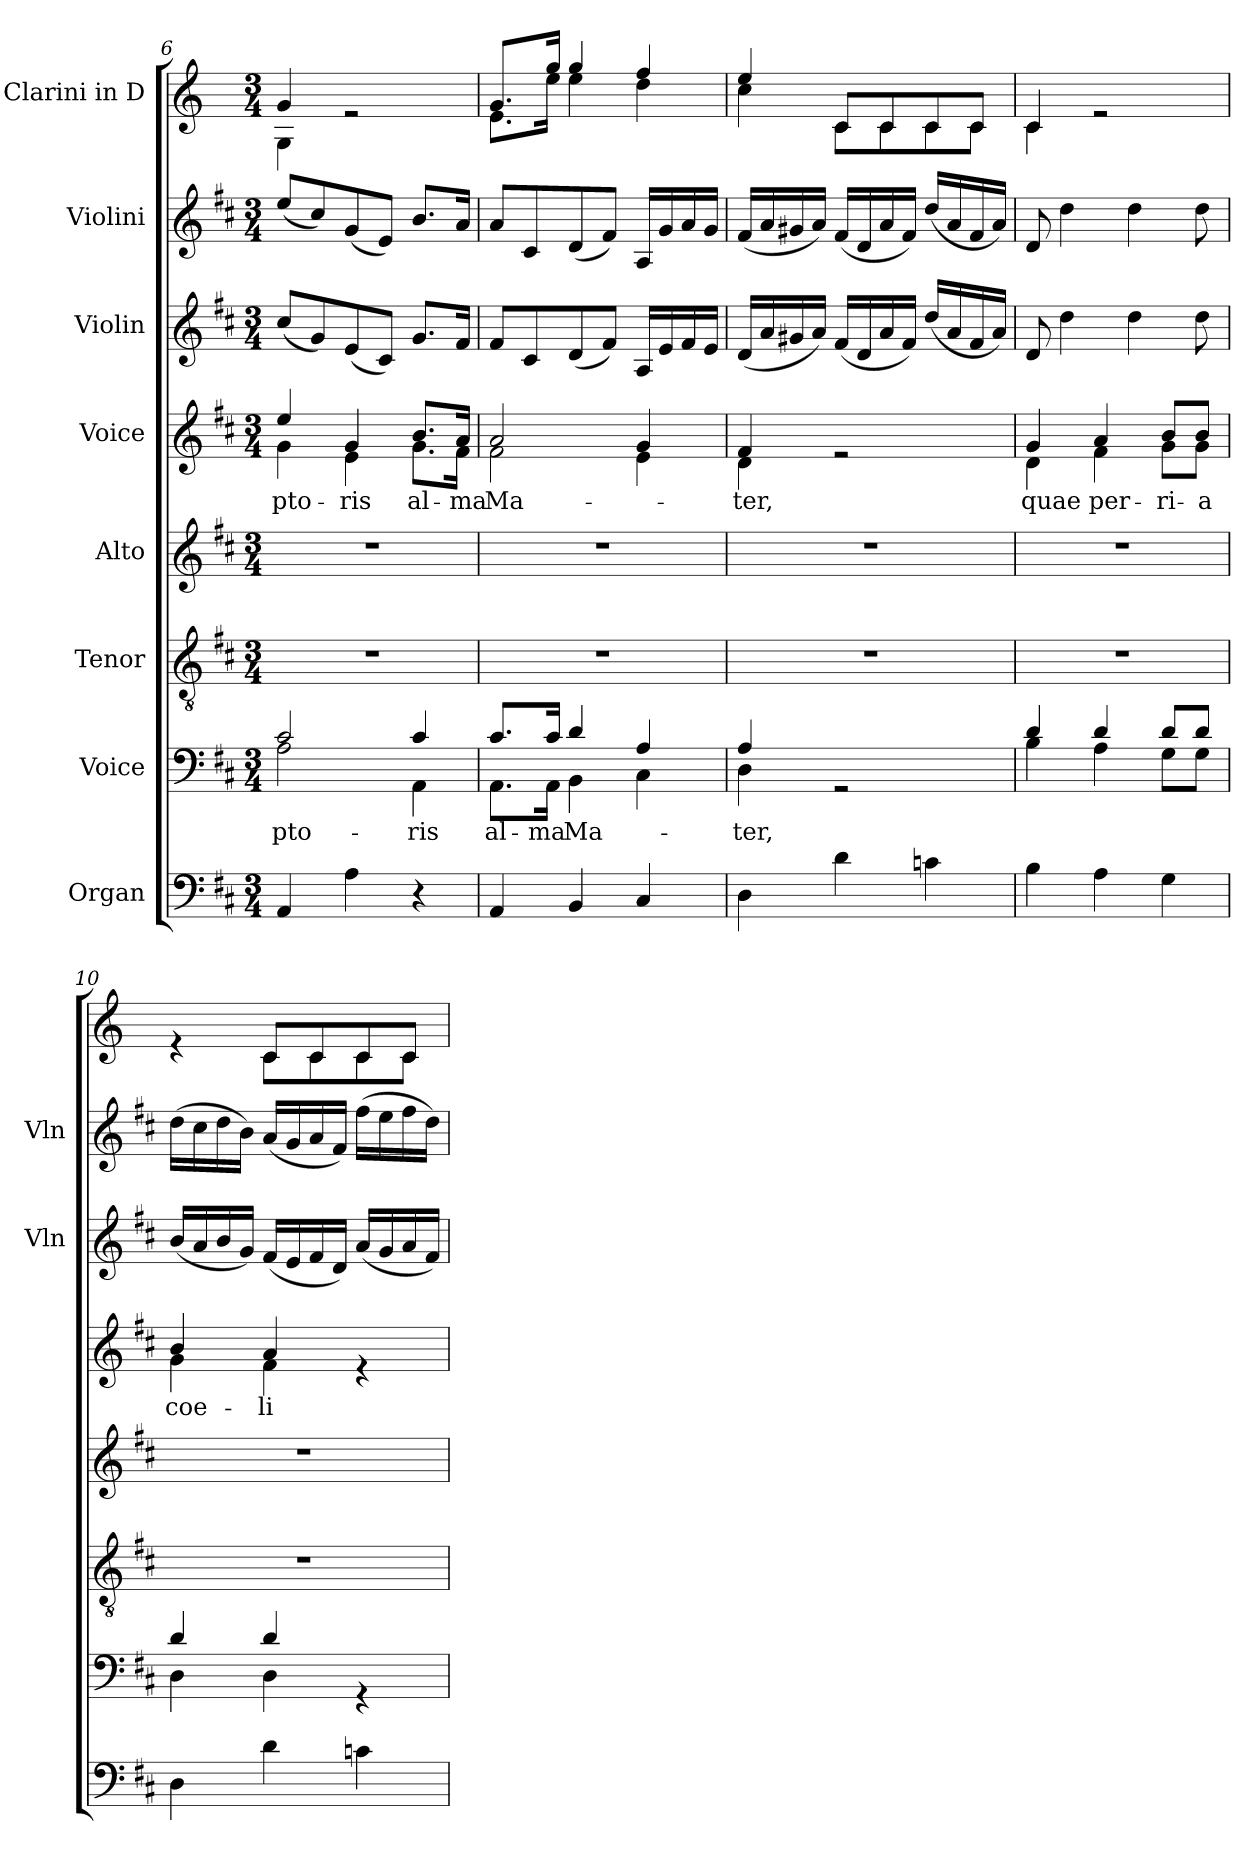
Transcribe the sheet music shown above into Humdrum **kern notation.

**kern	**kern	**text	**kern	**kern	**kern	**text	**kern	**kern	**kern
*part8	*part7	*part7	*part6	*part5	*part4	*part4	*part3	*part2	*part1
*staff8	*staff7	*staff7	*staff6	*staff5	*staff4	*staff4	*staff3	*staff2	*staff1
*I"Organ	*I"Voice	*	*I"Tenor	*I"Alto	*I"Voice	*	*I"Violin	*I"Violini	*I"Clarini in D
*	*	*	*	*	*	*	*I'Vln	*I'Vln	*
!!LO:LB:g=z
*clefF4	*clefF4	*	*clefGv2	*clefG2	*clefG2	*	*clefG2	*clefG2	*clefG2
*	*	*	*	*	*	*	*	*	*ITrd-1c-2
*k[f#c#]	*k[f#c#]	*	*k[f#c#]	*k[f#c#]	*k[f#c#]	*	*k[f#c#]	*k[f#c#]	*k[f#c#]
*M3/4	*M3/4	*	*M3/4	*M3/4	*M3/4	*	*M3/4	*M3/4	*M3/4
=6	=6	=6	=6	=6	=6	=6	=6	=6	=6
*	*^	*	*	*	*	*	*	*	*
!	!	!	!LO:LY:b	!	!	!	!LO:LY:b	!	!	!
*	*	*	*	*	*	*^	*	*	*	*^
4AA/	2c#/	2A\	-pto-	2.r	2.r	4ee/	4g\	-pto-	(8cc#/L	(8ee/L	4a/	4A\
.	.	.	.	.	.	.	.	.	8g/)	8cc#/)	.	.
!	!	!	!	!	!	!	!	!LO:LY:b	!	!	!	!
4A\	.	.	.	.	.	4g/	4e\	-ris	(8e/	(8g/	2re	2ryy
.	.	.	.	.	.	.	.	.	8c#/J)	8e/J)	.	.
!	!	!	!LO:LY:b	!	!	!	!	!LO:LY:b	!	!	!	!
4r	4c#/	4AA\	-ris	.	.	8.b/L	8.g\L	al-	8.g/L	8.b/L	.	.
!	!	!	!	!	!	!	!	!LO:LY:b	!	!	!	!
.	.	.	.	.	.	16a/Jk	16f#\Jk	-ma	16f#/Jk	16a/Jk	.	.
=7	=7	=7	=7	=7	=7	=7	=7	=7	=7	=7	=7	=7
!	!	!	!LO:LY:b	!	!	!	!	!LO:LY:b	!	!	!	!
4AA/	8.c#/L	8.AA\L	al-	2.r	2.r	2a/	2f#\	Ma-	8f#/L	8a/L	8.a/L	8.f#\L
.	.	.	.	.	.	.	.	.	8c#/	8c#/	.	.
!	!	!	!LO:LY:b	!	!	!	!	!	!	!	!	!
.	16c#/Jk	16AA\Jk	-ma	.	.	.	.	.	.	.	16aa/Jk	16ff#\Jk
!	!	!	!LO:LY:b	!	!	!	!	!	!	!	!	!
4BB/	4d/	4BB\	Ma-	.	.	.	.	.	(8d/	(8d/	4aa/	4ff#\
.	.	.	.	.	.	.	.	.	8f#/J)	8f#/J)	.	.
4C#/	4A/	4C#\	.	.	.	4g/	4e\	.	16A/LL	16A/LL	4gg/	4ee\
.	.	.	.	.	.	.	.	.	16e/	16g/	.	.
.	.	.	.	.	.	.	.	.	16f#/	16a/	.	.
.	.	.	.	.	.	.	.	.	16e/JJ	16g/JJ	.	.
=8	=8	=8	=8	=8	=8	=8	=8	=8	=8	=8	=8	=8
!	!	!	!LO:LY:b	!	!	!	!	!LO:LY:b	!	!	!	!
4D\	4A/	4D\	-ter,	2.r	2.r	4f#/	4d\	-ter,	(16d/LL	(16f#/LL	4ff#/	4dd\
.	.	.	.	.	.	.	.	.	16a/	16a/	.	.
.	.	.	.	.	.	.	.	.	16g#X/	16g#X/	.	.
.	.	.	.	.	.	.	.	.	16a/JJ)	16a/JJ)	.	.
4d\	2rGG	2ryy	.	.	.	2re	2ryy	.	(16f#/LL	(16f#/LL	8d/L	8d\L
.	.	.	.	.	.	.	.	.	16d/	16d/	.	.
.	.	.	.	.	.	.	.	.	16a/	16a/	8d/	8d\
.	.	.	.	.	.	.	.	.	16f#/JJ)	16f#/JJ)	.	.
4cn\	.	.	.	.	.	.	.	.	(16dd/LL	(16dd/LL	8d/	8d\
.	.	.	.	.	.	.	.	.	16a/	16a/	.	.
.	.	.	.	.	.	.	.	.	16f#/	16f#/	8d/J	8d\J
.	.	.	.	.	.	.	.	.	16a/JJ)	16a/JJ)	.	.
=9	=9	=9	=9	=9	=9	=9	=9	=9	=9	=9	=9	=9
!	!	!	!	!	!	!	!	!LO:LY:b	!	!	!	!
4B\	4d/	4B\	.	2.r	2.r	4g/	4d\	quae	8d/	8d/	4d/	4d\
.	.	.	.	.	.	.	.	.	4dd\	4dd\	.	.
!	!	!	!	!	!	!	!	!LO:LY:b	!	!	!	!
4A\	4d/	4A\	.	.	.	4a/	4f#\	per-	.	.	2re	2ryy
.	.	.	.	.	.	.	.	.	4dd\	4dd\	.	.
!	!	!	!	!	!	!	!	!LO:LY:b	!	!	!	!
4G\	8d/L	8G\L	.	.	.	8b/L	8g\L	-ri-	.	.	.	.
!	!	!	!	!	!	!	!	!LO:LY:b	!	!	!	!
.	8d/J	8G\J	.	.	.	8b/J	8g\J	-a	8dd\	8dd\	.	.
=10	=10	=10	=10	=10	=10	=10	=10	=10	=10	=10	=10	=10
!	!	!	!	!	!	!	!	!LO:LY:b	!	!	!	!
4D\	4d/	4D\	.	2.r	2.r	4b/	4g\	coe-	(16b/LL	(16dd\LL	4re	4ryy
.	.	.	.	.	.	.	.	.	16a/	16cc#\	.	.
.	.	.	.	.	.	.	.	.	16b/	16dd\	.	.
.	.	.	.	.	.	.	.	.	16g/JJ)	16b\JJ)	.	.
!	!	!	!	!	!	!	!	!LO:LY:b	!	!	!	!
4d\	4d/	4D\	.	.	.	4a/	4f#\	-li	(16f#/LL	(16a/LL	8d/L	8d\L
.	.	.	.	.	.	.	.	.	16e/	16g/	.	.
.	.	.	.	.	.	.	.	.	16f#/	16a/	8d/	8d\
.	.	.	.	.	.	.	.	.	16d/JJ)	16f#/JJ)	.	.
4cn\	4rGG	4ryy	.	.	.	4re	4ryy	.	(16a/LL	(16ff#\LL	8d/	8d\
.	.	.	.	.	.	.	.	.	16g/	16ee\	.	.
.	.	.	.	.	.	.	.	.	16a/	16ff#\	8d/J	8d\J
.	.	.	.	.	.	.	.	.	16f#/JJ)	16dd\JJ)	.	.
*	*v	*v	*	*	*	*v	*v	*	*	*	*v	*v
=	=	=	=	=	=	=	=	=	=
*-	*-	*-	*-	*-	*-	*-	*-	*-	*-
